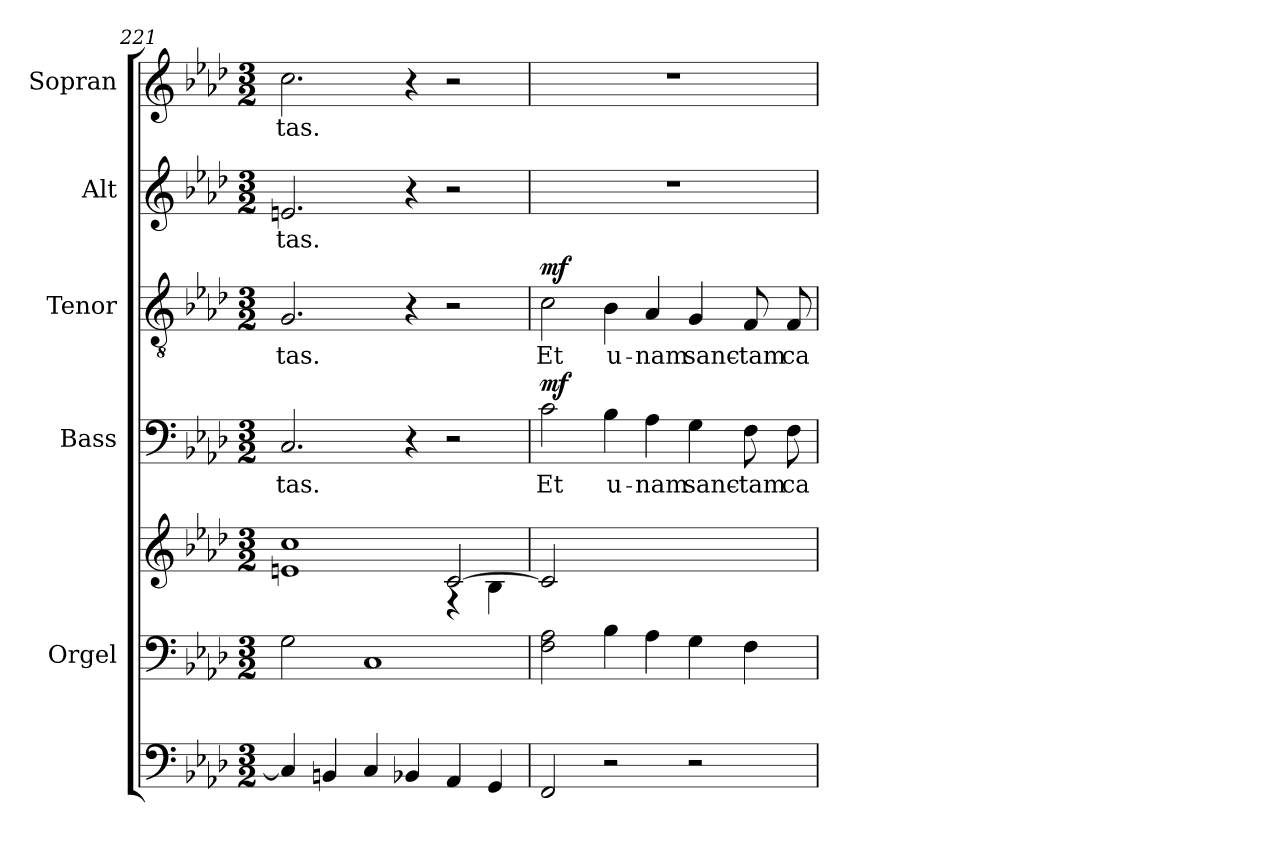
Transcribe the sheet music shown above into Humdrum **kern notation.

**kern	**kern	**kern	**kern	**text	**dynam	**kern	**text	**dynam	**kern	**text	**kern	**text
*part6	*part5	*part5	*part4	*part4	*part4	*part3	*part3	*part3	*part2	*part2	*part1	*part1
*staff7	*staff6	*staff5	*staff4	*staff4	*staff4	*staff3	*staff3	*staff3	*staff2	*staff2	*staff1	*staff1
*	*I"Orgel	*	*I"Bass	*	*	*I"Tenor	*	*	*I"Alt	*	*I"Sopran	*
*	*I'Org.	*	*I'B	*	*	*I'T	*	*	*I'A	*	*I'S	*
*clefF4	*clefF4	*clefG2	*clefF4	*	*	*clefGv2	*	*	*clefG2	*	*clefG2	*
*ITrd7c12	*	*	*	*	*	*	*	*	*	*	*	*
*k[b-e-a-d-]	*k[b-e-a-d-]	*k[b-e-a-d-]	*k[b-e-a-d-]	*	*	*k[b-e-a-d-]	*	*	*k[b-e-a-d-]	*	*k[b-e-a-d-]	*
*A-:	*A-:	*A-:	*A-:	*	*	*A-:	*	*	*A-:	*	*A-:	*
*M3/2	*M3/2	*M3/2	*M3/2	*	*	*M3/2	*	*	*M3/2	*	*M3/2	*
=221	=221	=221	=221	=221	=221	=221	=221	=221	=221	=221	=221	=221
*	*	*^	*	*	*	*	*	*	*	*	*	*
!	!	!	!	!	!LO:LY:b	!	!	!LO:LY:b	!	!	!LO:LY:b	!	!LO:LY:b
4CC/]	2G\	1cc	1en	2.C/	-tas.	.	2.G/	-tas.	.	2.en/	-tas.	2.cc\	-tas.
4BBBn/	.	.	.	.	.	.	.	.	.	.	.	.	.
4CC/	1C	.	.	.	.	.	.	.	.	.	.	.	.
4BBB-X/	.	.	.	4r	.	.	4r	.	.	4r	.	4r	.
4AAA-/	.	[>2c/	4rE	2r	.	.	2r	.	.	2r	.	2r	.
4GGG/	.	.	4B-\	.	.	.	.	.	.	.	.	.	.
!!LO:PB:g=z
=222	=222	=222	=222	=222	=222	=222	=222	=222	=222	=222	=222	=222	=222
!	!	!	!	!	!LO:LY:b	!LO:DY:a	!	!LO:LY:b	!LO:DY:a	!	!	!	!
*	*	*v	*v	*	*	*	*	*	*	*	*	*	*
2FFF/	2F\ 2A-\	2c/]	2c\	Et	mf	2c\	Et	mf	1.r	.	1.r	.
!	!	!	!	!LO:LY:b	!	!	!LO:LY:b	!	!	!	!	!
2r	4B-\	1ryy	4B-\	u-	.	4B-\	u-	.	.	.	.	.
!	!	!	!	!LO:LY:b	!	!	!LO:LY:b	!	!	!	!	!
.	4A-\	.	4A-\	-nam	.	4A-/	-nam	.	.	.	.	.
!	!	!	!	!LO:LY:b	!	!	!LO:LY:b	!	!	!	!	!
2r	4G\	.	4G\	sanc-	.	4G/	sanc-	.	.	.	.	.
!	!	!	!	!LO:LY:b	!	!	!LO:LY:b	!	!	!	!	!
.	4F\	.	8F\	-tam	.	8F/	-tam	.	.	.	.	.
!	!	!	!	!LO:LY:b	!	!	!LO:LY:b	!	!	!	!	!
.	.	.	8F\	ca-	.	8F/	ca-	.	.	.	.	.
=	=	=	=	=	=	=	=	=	=	=	=	=
*-	*-	*-	*-	*-	*-	*-	*-	*-	*-	*-	*-	*-
